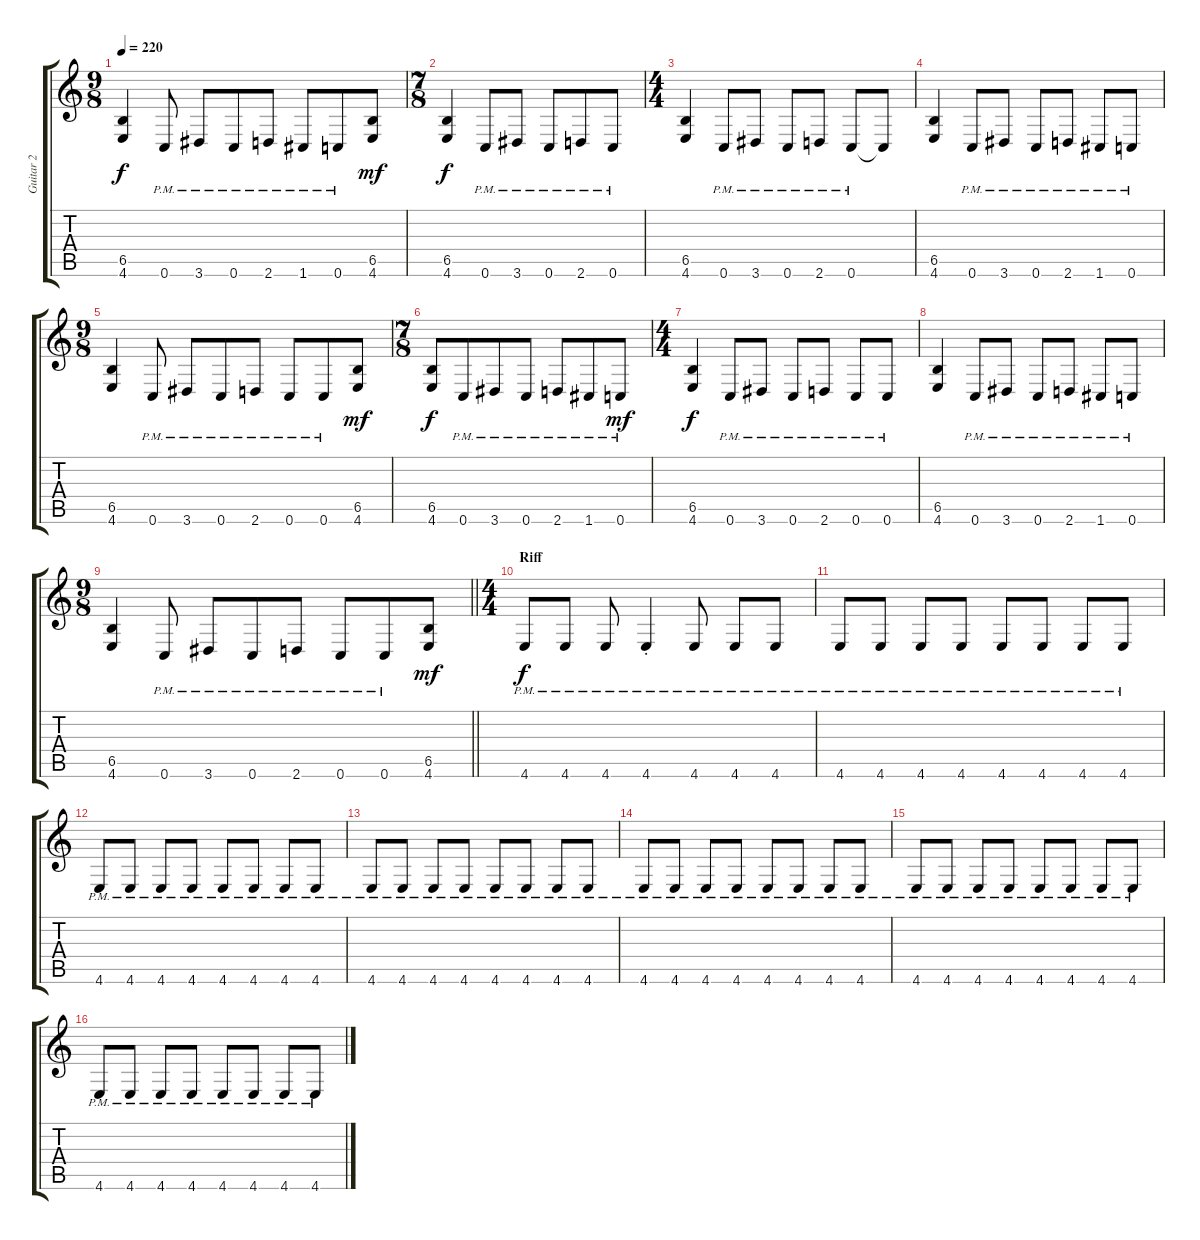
\track ("Guitar 2" "Guitar 2") {instrument overdrivenguitar}
\staff {score tabs}
\tuning (C4 G3 Eb3 Bb2 F2 C2) {hide}
\ts (9 8)
\tempo 220
\clef g2
\ks c
(6.5 4.6).4{dy f} 0.6{pm}.8 3.6{pm}.8 0.6{pm}.8 2.6{pm}.8 1.6{pm}.8 0.6{pm}.8 (6.5 4.6).8{dy mf} |
\ts (7 8)
(6.5 4.6).4{dy f} 0.6{pm}.8 3.6{pm}.8 0.6{pm}.8 2.6{pm}.8 0.6{pm}.8 |
\ts (4 4)
(6.5 4.6).4 0.6{pm}.8 3.6{pm}.8 0.6{pm}.8 2.6{pm}.8 0.6{pm}.8 0.6{t}.8 |
(6.5 4.6).4 0.6{pm}.8 3.6{pm}.8 0.6{pm}.8 2.6{pm}.8 1.6{pm}.8 0.6{pm}.8 |
\ts (9 8)
(6.5 4.6).4 0.6{pm}.8 3.6{pm}.8 0.6{pm}.8 2.6{pm}.8 0.6{pm}.8 0.6{pm}.8 (6.5 4.6).8{dy mf} |
\ts (7 8)
(6.5 4.6).8{dy f} 0.6{pm}.8 3.6{pm}.8 0.6{pm}.8 2.6{pm}.8 1.6{pm}.8 0.6{pm}.8{dy mf} |
\ts (4 4)
(6.5 4.6).4{dy f} 0.6{pm}.8 3.6{pm}.8 0.6{pm}.8 2.6{pm}.8 0.6{pm}.8 0.6{pm}.8 |
(6.5 4.6).4 0.6{pm}.8 3.6{pm}.8 0.6{pm}.8 2.6{pm}.8 1.6{pm}.8 0.6{pm}.8 |
\ts (9 8)
\barLineRight lightlight
(6.5 4.6).4 0.6{pm}.8 3.6{pm}.8 0.6{pm}.8 2.6{pm}.8 0.6{pm}.8 0.6{pm}.8 (6.5 4.6).8{dy mf} |
\ts (4 4)
\section ("" "Riff")
4.6{pm}.8{dy f volume 14} 4.6{pm}.8 4.6{pm}.8 4.6{pm st}.4 4.6{pm}.8 4.6{pm}.8 4.6{pm}.8 |
4.6{pm}.8 4.6{pm}.8 4.6{pm}.8 4.6{pm}.8 4.6{pm}.8 4.6{pm}.8 4.6{pm}.8 4.6{pm}.8 |
4.6{pm}.8 4.6{pm}.8 4.6{pm}.8 4.6{pm}.8 4.6{pm}.8 4.6{pm}.8 4.6{pm}.8 4.6{pm}.8 |
4.6{pm}.8 4.6{pm}.8 4.6{pm}.8 4.6{pm}.8 4.6{pm}.8 4.6{pm}.8 4.6{pm}.8 4.6{pm}.8 |
4.6{pm}.8 4.6{pm}.8 4.6{pm}.8 4.6{pm}.8 4.6{pm}.8 4.6{pm}.8 4.6{pm}.8 4.6{pm}.8 |
4.6{pm}.8 4.6{pm}.8 4.6{pm}.8 4.6{pm}.8 4.6{pm}.8 4.6{pm}.8 4.6{pm}.8 4.6{pm}.8 |
4.6{pm}.8 4.6{pm}.8 4.6{pm}.8 4.6{pm}.8 4.6{pm}.8 4.6{pm}.8 4.6{pm}.8 4.6{pm}.8
